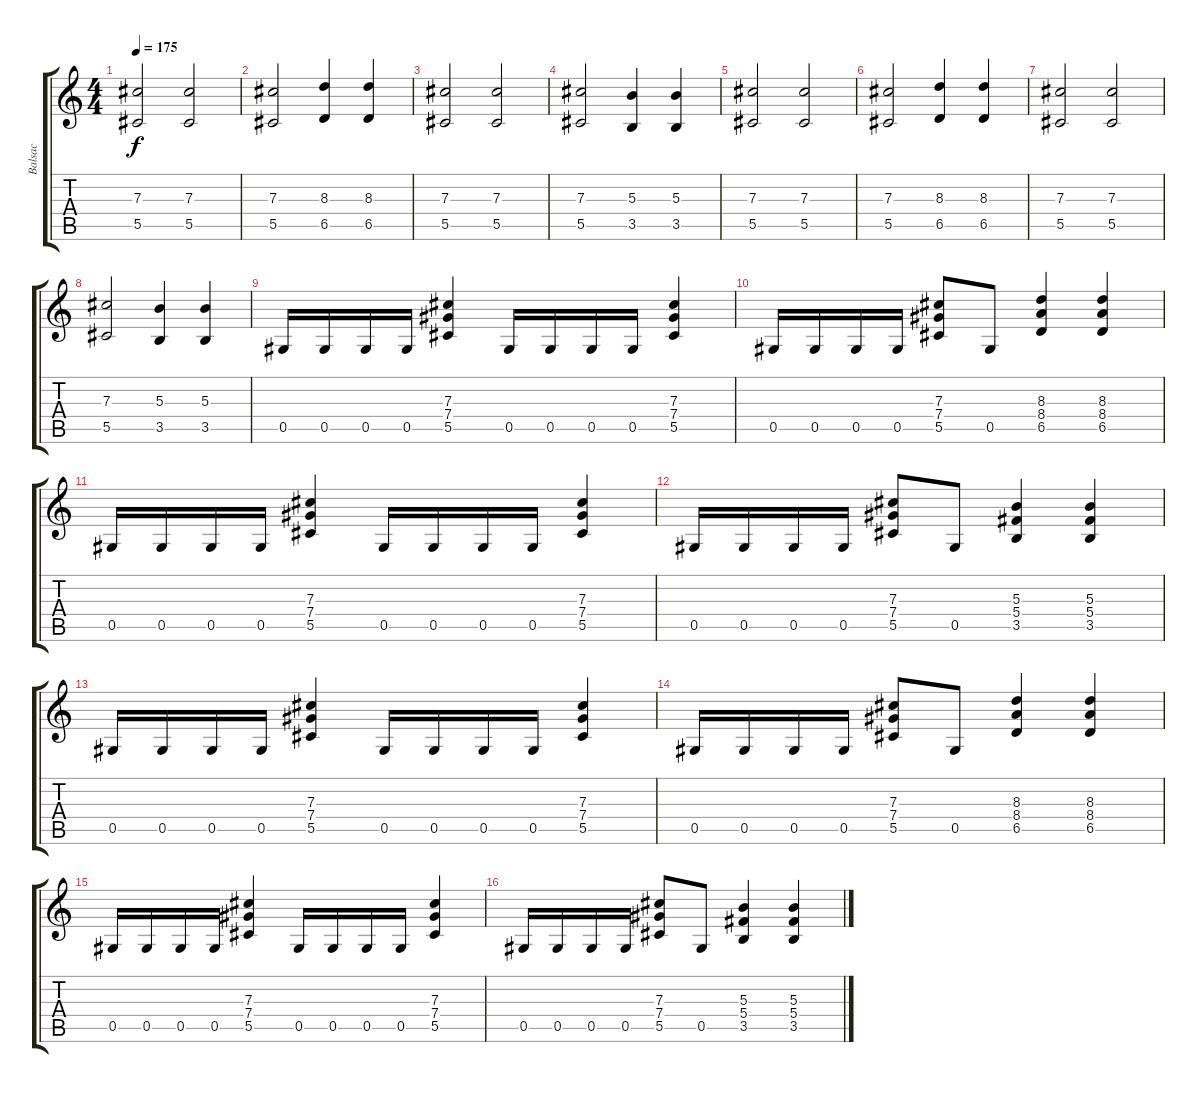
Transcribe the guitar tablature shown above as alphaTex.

\track ("Balsac" "Balsac") {instrument distortionguitar}
\staff {score tabs}
\tuning (Eb4 Bb3 Gb3 Db3 Ab2 Eb2) {hide}
\ts (4 4)
\tempo 175
\clef g2
\ks c
(7.3 5.5).2{dy f} (7.3 5.5).2 |
(7.3 5.5).2 (8.3 6.5).4 (8.3 6.5).4 |
(7.3 5.5).2 (7.3 5.5).2 |
(7.3 5.5).2 (5.3 3.5).4 (5.3 3.5).4 |
(7.3 5.5).2 (7.3 5.5).2 |
(7.3 5.5).2 (8.3 6.5).4 (8.3 6.5).4 |
(7.3 5.5).2 (7.3 5.5).2 |
(7.3 5.5).2 (5.3 3.5).4 (5.3 3.5).4 |
0.5.16 0.5.16 0.5.16 0.5.16 (7.3 7.4 5.5).4 0.5.16 0.5.16 0.5.16 0.5.16 (7.3 7.4 5.5).4 |
0.5.16 0.5.16 0.5.16 0.5.16 (7.3 7.4 5.5).8 0.5.8 (8.3 8.4 6.5).4 (8.3 8.4 6.5).4 |
0.5.16 0.5.16 0.5.16 0.5.16 (7.3 7.4 5.5).4 0.5.16 0.5.16 0.5.16 0.5.16 (7.3 7.4 5.5).4 |
0.5.16 0.5.16 0.5.16 0.5.16 (7.3 7.4 5.5).8 0.5.8 (5.3 5.4 3.5).4 (5.3 5.4 3.5).4 |
0.5.16 0.5.16 0.5.16 0.5.16 (7.3 7.4 5.5).4 0.5.16 0.5.16 0.5.16 0.5.16 (7.3 7.4 5.5).4 |
0.5.16 0.5.16 0.5.16 0.5.16 (7.3 7.4 5.5).8 0.5.8 (8.3 8.4 6.5).4 (8.3 8.4 6.5).4 |
0.5.16 0.5.16 0.5.16 0.5.16 (7.3 7.4 5.5).4 0.5.16 0.5.16 0.5.16 0.5.16 (7.3 7.4 5.5).4 |
0.5.16 0.5.16 0.5.16 0.5.16 (7.3 7.4 5.5).8 0.5.8 (5.3 5.4 3.5).4 (5.3 5.4 3.5).4
